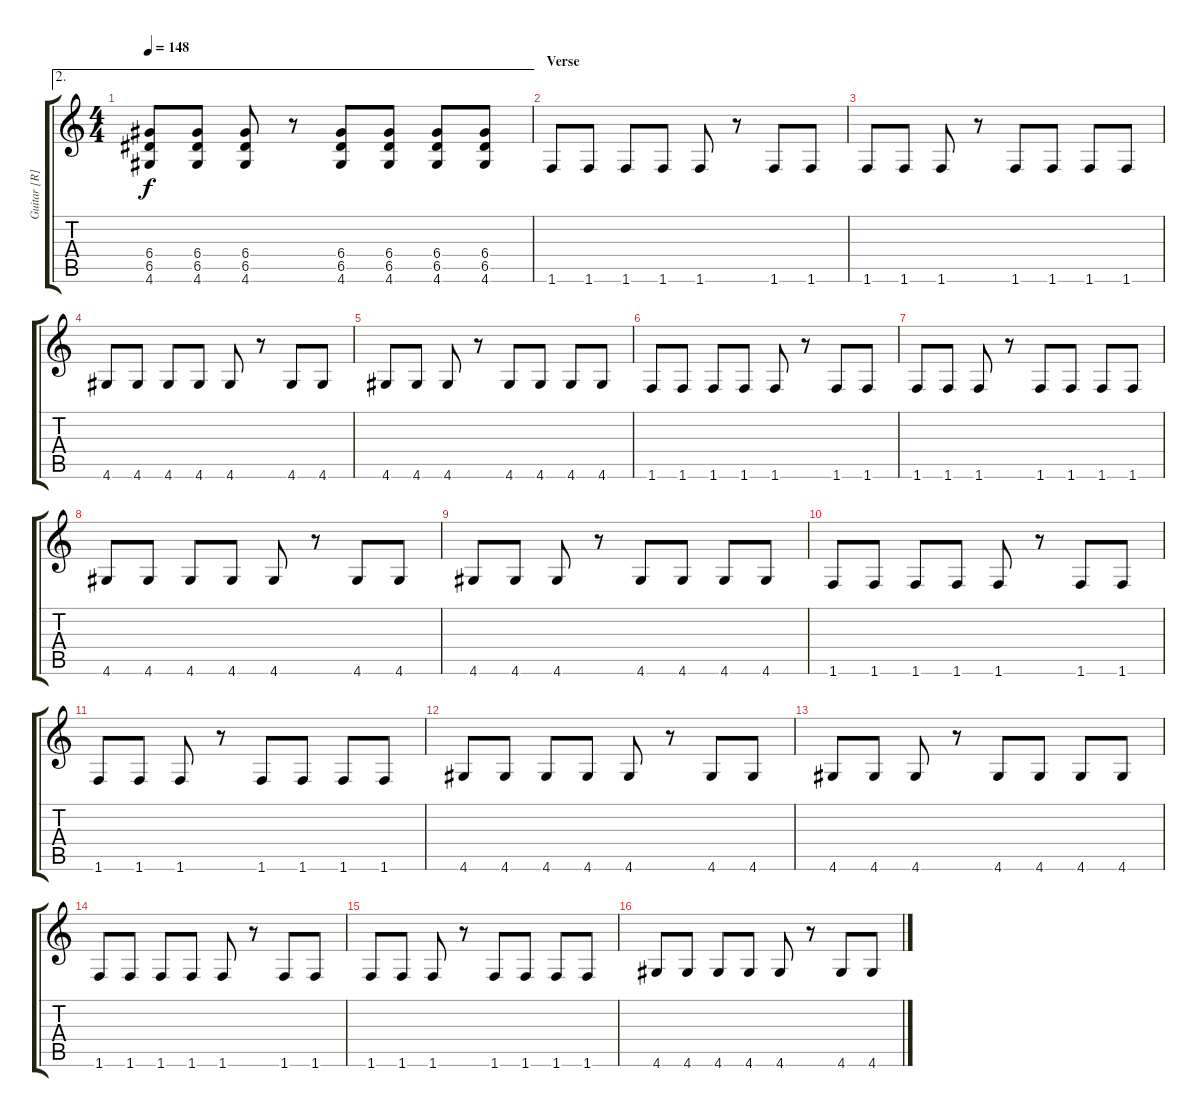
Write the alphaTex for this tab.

\track ("Guitar [R]" "Guitar [R]") {instrument overdrivenguitar}
\staff {score tabs}
\tuning (E4 B3 G3 D3 A2 E2) {hide}
\ae 2
\ts (4 4)
\tempo 148
\clef g2
\ks c
(6.4 6.5 4.6).8{dy f} (6.4 6.5 4.6).8 (6.4 6.5 4.6).8 r.8 (6.4 6.5 4.6).8 (6.4 6.5 4.6).8 (6.4 6.5 4.6).8 (6.4 6.5 4.6).8 |
\section ("" "Verse")
1.6.8{volume 13} 1.6.8 1.6.8 1.6.8 1.6.8 r.8 1.6.8 1.6.8 |
1.6.8 1.6.8 1.6.8 r.8 1.6.8 1.6.8 1.6.8 1.6.8 |
4.6.8 4.6.8 4.6.8 4.6.8 4.6.8 r.8 4.6.8 4.6.8 |
4.6.8 4.6.8 4.6.8 r.8 4.6.8 4.6.8 4.6.8 4.6.8 |
1.6.8 1.6.8 1.6.8 1.6.8 1.6.8 r.8 1.6.8 1.6.8 |
1.6.8 1.6.8 1.6.8 r.8 1.6.8 1.6.8 1.6.8 1.6.8 |
4.6.8 4.6.8 4.6.8 4.6.8 4.6.8 r.8 4.6.8 4.6.8 |
4.6.8 4.6.8 4.6.8 r.8 4.6.8 4.6.8 4.6.8 4.6.8 |
1.6.8 1.6.8 1.6.8 1.6.8 1.6.8 r.8 1.6.8 1.6.8 |
1.6.8 1.6.8 1.6.8 r.8 1.6.8 1.6.8 1.6.8 1.6.8 |
4.6.8 4.6.8 4.6.8 4.6.8 4.6.8 r.8 4.6.8 4.6.8 |
4.6.8 4.6.8 4.6.8 r.8 4.6.8 4.6.8 4.6.8 4.6.8 |
1.6.8 1.6.8 1.6.8 1.6.8 1.6.8 r.8 1.6.8 1.6.8 |
1.6.8 1.6.8 1.6.8 r.8 1.6.8 1.6.8 1.6.8 1.6.8 |
4.6.8 4.6.8 4.6.8 4.6.8 4.6.8 r.8 4.6.8 4.6.8
